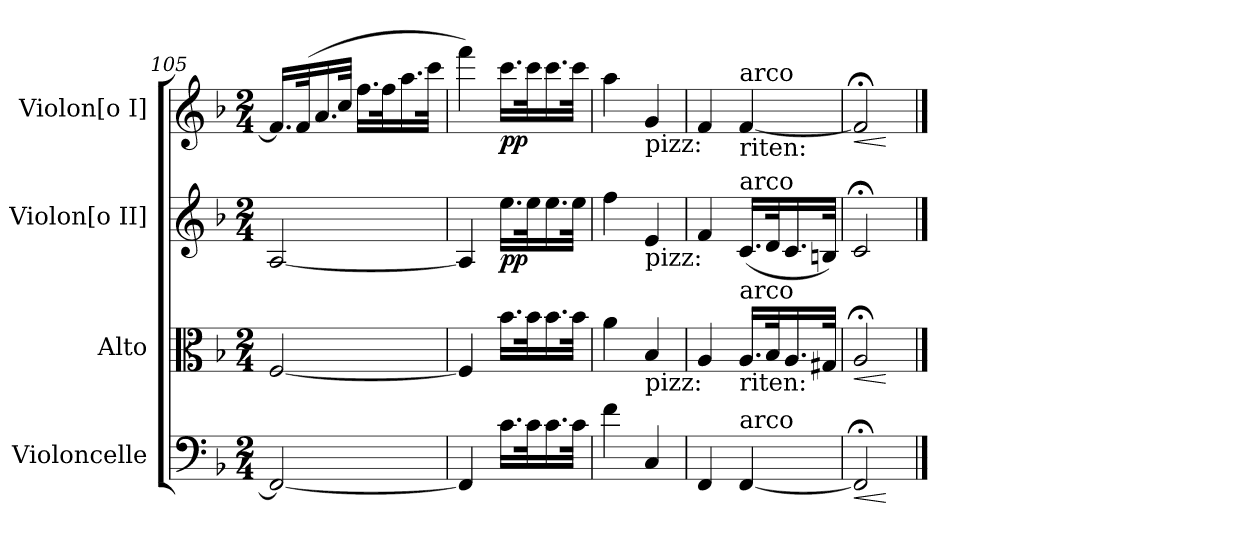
**kern	**dynam	**kern	**dynam	**kern	**dynam	**kern	**dynam
*part4	*part4	*part3	*part3	*part2	*part2	*part1	*part1
*staff4	*staff4	*staff3	*staff3	*staff2	*staff2	*staff1	*staff1
*I"Violoncelle	*	*I"Alto	*	*I"Violon[o II]	*	*I"Violon[o I]	*
*I'Vc	*	*I'A	*	*	*	*	*
*clefF4	*	*clefC3	*	*clefG2	*	*clefG2	*
*k[b-]	*	*k[b-]	*	*k[b-]	*	*k[b-]	*
*M2/4	*	*M2/4	*	*M2/4	*	*M2/4	*
=105	=105	=105	=105	=105	=105	=105	=105
2FF/_	.	[2F/	.	[2A/	.	16.f/LL]	.
.	.	.	.	.	.	(32f/K	.
.	.	.	.	.	.	16.a/	.
.	.	.	.	.	.	32cc/JJk	.
.	.	.	.	.	.	16.ff\LL	.
.	.	.	.	.	.	32ff\K	.
.	.	.	.	.	.	16.aa\	.
.	.	.	.	.	.	32ccc\JJk	.
=106	=106	=106	=106	=106	=106	=106	=106
4FF/]	.	4F/]	.	4A/]	.	4fff\)	.
16.c\LL	.	16.b-\LL	.	16.ee\LL	pp	16.ccc\LL	pp
32c\K	.	32b-\K	.	32ee\K	.	32ccc\K	.
16.c\	.	16.b-\	.	16.ee\	.	16.ccc\	.
32c\JJk	.	32b-\JJk	.	32ee\JJk	.	32ccc\JJk	.
=107	=107	=107	=107	=107	=107	=107	=107
4f\	.	4a\	.	4ff\	.	4aa\	.
!	!	!	!	!	!	!LO:TX:b:t=pizz&colon;	!
!	!	!	!	!LO:TX:b:t=pizz&colon;	!	!	!
!	!	!LO:TX:b:t=pizz&colon;	!	!	!	!	!
4C/	.	4B-/	.	4e/	.	4g/	.
=108	=108	=108	=108	=108	=108	=108	=108
4FF/	.	4A/	.	4f/	.	4f/	.
!	!	!	!	!	!	!LO:TX:b:t=riten&colon;	!
!	!	!	!	!	!	!LO:TX:a:t=arco	!
!	!	!	!	!LO:TX:a:t=arco	!	!	!
!	!	!LO:TX:b:t=riten&colon;	!	!	!	!	!
!	!	!LO:TX:a:t=arco	!	!	!	!	!
!LO:TX:a:t=arco	!	!	!	!	!	!	!
[4FF/	.	16.A/LL	.	(16.c/LL	.	[4f/	.
.	.	32B-/K	.	32d/K	.	.	.
.	.	16.A/	.	16.c/	.	.	.
.	.	32G#X/JJk	.	32Bn/JJk)	.	.	.
=109	=109	=109	=109	=109	=109	=109	=109
!	!LO:HP:b	!	!LO:HP:b	!	!	!	!LO:HP:b
2FF;</]	<	2A;</	<	2c;</	.	2f;</]	<
.	[	.	[	.	.	.	[
==	==	==	==	==	==	==	==
*-	*-	*-	*-	*-	*-	*-	*-
